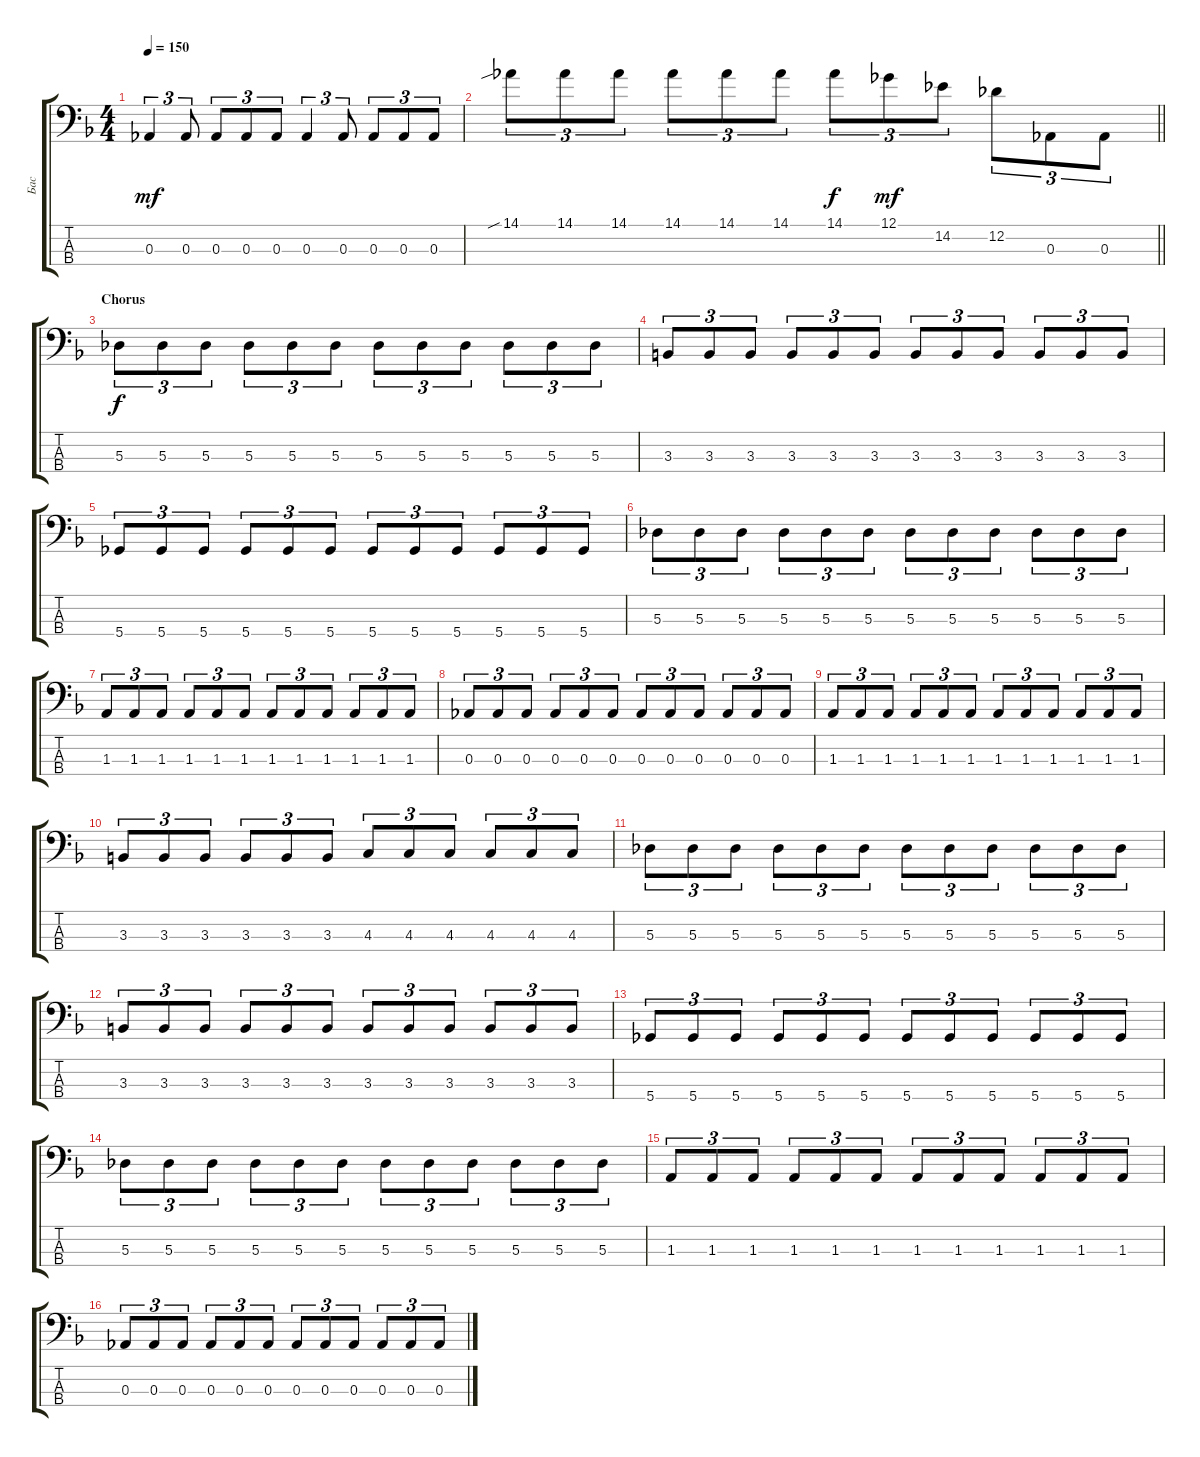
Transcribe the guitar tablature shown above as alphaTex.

\track ("Бас" "Бас") {instrument electricbassfinger}
\staff {score tabs}
\tuning (Gb2 Db2 Ab1 Db1) {hide}
\ts (4 4)
\tempo 150
\clef f4
\ks dminor
0.3.4{tu (3 2) dy mf} 0.3.8{tu (3 2)} 0.3.8{tu (3 2)} 0.3.8{tu (3 2)} 0.3.8{tu (3 2)} 0.3.4{tu (3 2)} 0.3.8{tu (3 2)} 0.3.8{tu (3 2)} 0.3.8{tu (3 2)} 0.3.8{tu (3 2)} |
\barLineRight lightlight
14.1{sib}.8{tu (3 2)} 14.1.8{tu (3 2)} 14.1.8{tu (3 2)} 14.1.8{tu (3 2)} 14.1.8{tu (3 2)} 14.1.8{tu (3 2)} 14.1.8{tu (3 2) dy f} 12.1.8{tu (3 2) dy mf} 14.2.8{tu (3 2)} 12.2.8{tu (3 2)} 0.3.8{tu (3 2)} 0.3.8{tu (3 2)} |
\section ("" "Chorus")
5.3.8{tu (3 2) dy f} 5.3.8{tu (3 2)} 5.3.8{tu (3 2)} 5.3.8{tu (3 2)} 5.3.8{tu (3 2)} 5.3.8{tu (3 2)} 5.3.8{tu (3 2)} 5.3.8{tu (3 2)} 5.3.8{tu (3 2)} 5.3.8{tu (3 2)} 5.3.8{tu (3 2)} 5.3.8{tu (3 2)} |
3.3.8{tu (3 2)} 3.3.8{tu (3 2)} 3.3.8{tu (3 2)} 3.3.8{tu (3 2)} 3.3.8{tu (3 2)} 3.3.8{tu (3 2)} 3.3.8{tu (3 2)} 3.3.8{tu (3 2)} 3.3.8{tu (3 2)} 3.3.8{tu (3 2)} 3.3.8{tu (3 2)} 3.3.8{tu (3 2)} |
5.4.8{tu (3 2)} 5.4.8{tu (3 2)} 5.4.8{tu (3 2)} 5.4.8{tu (3 2)} 5.4.8{tu (3 2)} 5.4.8{tu (3 2)} 5.4.8{tu (3 2)} 5.4.8{tu (3 2)} 5.4.8{tu (3 2)} 5.4.8{tu (3 2)} 5.4.8{tu (3 2)} 5.4.8{tu (3 2)} |
5.3.8{tu (3 2)} 5.3.8{tu (3 2)} 5.3.8{tu (3 2)} 5.3.8{tu (3 2)} 5.3.8{tu (3 2)} 5.3.8{tu (3 2)} 5.3.8{tu (3 2)} 5.3.8{tu (3 2)} 5.3.8{tu (3 2)} 5.3.8{tu (3 2)} 5.3.8{tu (3 2)} 5.3.8{tu (3 2)} |
1.3.8{tu (3 2)} 1.3.8{tu (3 2)} 1.3.8{tu (3 2)} 1.3.8{tu (3 2)} 1.3.8{tu (3 2)} 1.3.8{tu (3 2)} 1.3.8{tu (3 2)} 1.3.8{tu (3 2)} 1.3.8{tu (3 2)} 1.3.8{tu (3 2)} 1.3.8{tu (3 2)} 1.3.8{tu (3 2)} |
0.3.8{tu (3 2)} 0.3.8{tu (3 2)} 0.3.8{tu (3 2)} 0.3.8{tu (3 2)} 0.3.8{tu (3 2)} 0.3.8{tu (3 2)} 0.3.8{tu (3 2)} 0.3.8{tu (3 2)} 0.3.8{tu (3 2)} 0.3.8{tu (3 2)} 0.3.8{tu (3 2)} 0.3.8{tu (3 2)} |
1.3.8{tu (3 2)} 1.3.8{tu (3 2)} 1.3.8{tu (3 2)} 1.3.8{tu (3 2)} 1.3.8{tu (3 2)} 1.3.8{tu (3 2)} 1.3.8{tu (3 2)} 1.3.8{tu (3 2)} 1.3.8{tu (3 2)} 1.3.8{tu (3 2)} 1.3.8{tu (3 2)} 1.3.8{tu (3 2)} |
3.3.8{tu (3 2)} 3.3.8{tu (3 2)} 3.3.8{tu (3 2)} 3.3.8{tu (3 2)} 3.3.8{tu (3 2)} 3.3.8{tu (3 2)} 4.3.8{tu (3 2)} 4.3.8{tu (3 2)} 4.3.8{tu (3 2)} 4.3.8{tu (3 2)} 4.3.8{tu (3 2)} 4.3.8{tu (3 2)} |
5.3.8{tu (3 2)} 5.3.8{tu (3 2)} 5.3.8{tu (3 2)} 5.3.8{tu (3 2)} 5.3.8{tu (3 2)} 5.3.8{tu (3 2)} 5.3.8{tu (3 2)} 5.3.8{tu (3 2)} 5.3.8{tu (3 2)} 5.3.8{tu (3 2)} 5.3.8{tu (3 2)} 5.3.8{tu (3 2)} |
3.3.8{tu (3 2)} 3.3.8{tu (3 2)} 3.3.8{tu (3 2)} 3.3.8{tu (3 2)} 3.3.8{tu (3 2)} 3.3.8{tu (3 2)} 3.3.8{tu (3 2)} 3.3.8{tu (3 2)} 3.3.8{tu (3 2)} 3.3.8{tu (3 2)} 3.3.8{tu (3 2)} 3.3.8{tu (3 2)} |
5.4.8{tu (3 2)} 5.4.8{tu (3 2)} 5.4.8{tu (3 2)} 5.4.8{tu (3 2)} 5.4.8{tu (3 2)} 5.4.8{tu (3 2)} 5.4.8{tu (3 2)} 5.4.8{tu (3 2)} 5.4.8{tu (3 2)} 5.4.8{tu (3 2)} 5.4.8{tu (3 2)} 5.4.8{tu (3 2)} |
5.3.8{tu (3 2)} 5.3.8{tu (3 2)} 5.3.8{tu (3 2)} 5.3.8{tu (3 2)} 5.3.8{tu (3 2)} 5.3.8{tu (3 2)} 5.3.8{tu (3 2)} 5.3.8{tu (3 2)} 5.3.8{tu (3 2)} 5.3.8{tu (3 2)} 5.3.8{tu (3 2)} 5.3.8{tu (3 2)} |
1.3.8{tu (3 2)} 1.3.8{tu (3 2)} 1.3.8{tu (3 2)} 1.3.8{tu (3 2)} 1.3.8{tu (3 2)} 1.3.8{tu (3 2)} 1.3.8{tu (3 2)} 1.3.8{tu (3 2)} 1.3.8{tu (3 2)} 1.3.8{tu (3 2)} 1.3.8{tu (3 2)} 1.3.8{tu (3 2)} |
0.3.8{tu (3 2)} 0.3.8{tu (3 2)} 0.3.8{tu (3 2)} 0.3.8{tu (3 2)} 0.3.8{tu (3 2)} 0.3.8{tu (3 2)} 0.3.8{tu (3 2)} 0.3.8{tu (3 2)} 0.3.8{tu (3 2)} 0.3.8{tu (3 2)} 0.3.8{tu (3 2)} 0.3.8{tu (3 2)}
